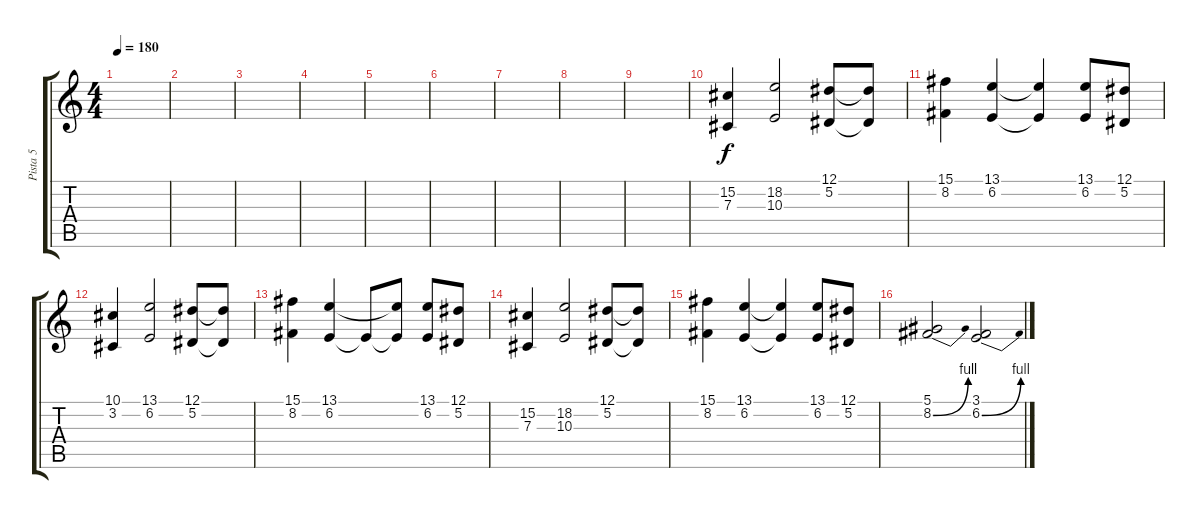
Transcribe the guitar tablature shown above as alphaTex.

\track ("Pista 5" "Pista 5") {instrument violin}
\staff {score tabs}
\tuning (Eb4 Bb3 Gb3 Db3 Ab2 Eb2) {hide}
\ts (4 4)
\tempo 180
\clef g2
\ks c
|
|
|
|
|
|
|
|
|
(15.2 7.3).4 (18.2 10.3).2 (12.1 5.2).8 (12.1{t} 5.2{t}).8 |
(15.1 8.2).4 (13.1 6.2).4 (13.1{t} 6.2{t}).4 (13.1 6.2).8 (12.1 5.2).8 |
(10.1 3.2).4 (13.1 6.2).2 (12.1 5.2).8 (12.1{t} 5.2{t}).8 |
(15.1 8.2).4 (13.1 6.2).4 6.2{t}.8 (13.1{t} 6.2{t}).8 (13.1 6.2).8 (12.1 5.2).8 |
(15.2 7.3).4 (18.2 10.3).2 (12.1 5.2).8 (12.1{t} 5.2{t}).8 |
(15.1 8.2).4 (13.1 6.2).4 (13.1{t} 6.2{t}).4 (13.1 6.2).8 (12.1 5.2).8 |
(5.1 8.2{be (bend 0 0 60 4)}).2 (3.1 6.2{be (bend 0 0 60 4)}).2
